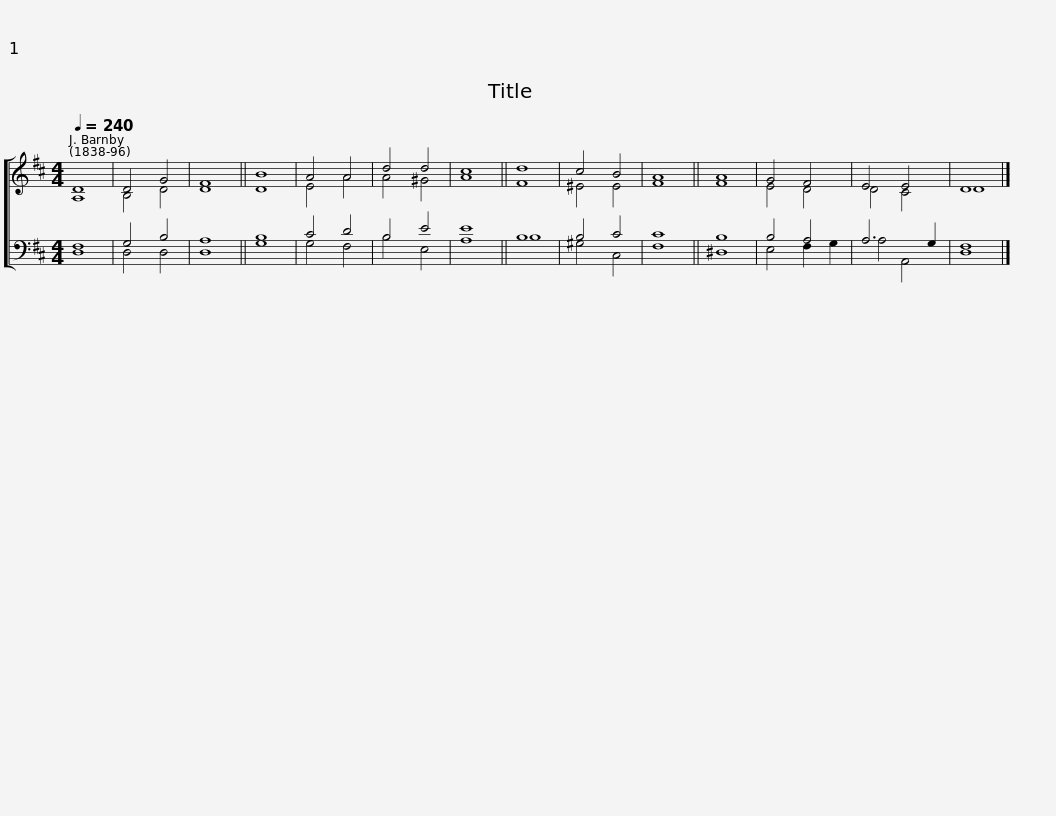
X:1
%%score [ ( 1 2 ) ( 3 4 ) ]
L:1/8
Q:1/4=240
M:4/4
I:linebreak $
K:D
V:1 treble
V:2 treble
V:3 bass
V:4 bass
V:1
 D8 | D4 G4 | F8 || B8 | A4 A4 | %5
 d4 d4 | c8 || d8 | c4 B4 | A8 || %10
 A8 | G4 F4 | E4 E4 | D8 |] %14
V:2
 A,8 | B,4 D4 | D8 || D8 | E4 A4 | %5
 A4 ^G4 | A8 || F8 | ^E4 E4 | F8 || %10
 F8 | E4 D4 | D4 C4 | D8 |] %14
V:3
 F,8 | G,4 B,4 | A,8 || B,8 | C4 D4 | %5
 B,4 E4 | E8 || B,8 | B,4 C4 | C8 || %10
 B,8 | B,4 A,4 | A,6 G,2 | F,8 |] %14
V:4
 D,8 | D,4 D,4 | D,8 || G,8 | G,4 F,4 | %5
 B,4 E,4 | A,8 || B,8 | ^G,4 C,4 | F,8 || %10
 ^D,8 | E,4 F,2 G,2 | A,4 A,,4 | D,8 |] %14
